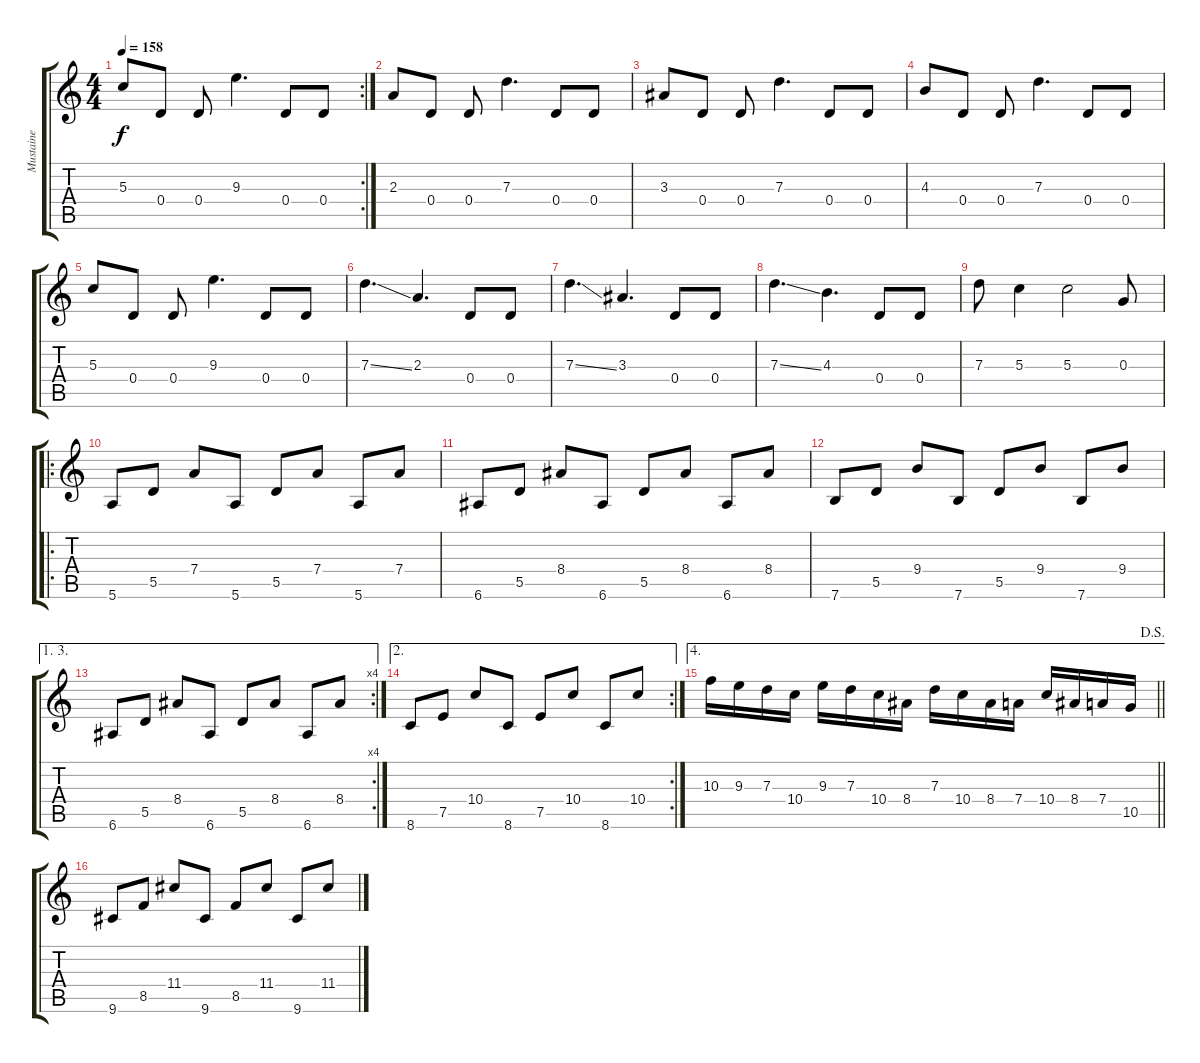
\track ("Mustaine" "Mustaine") {instrument distortionguitar}
\staff {score tabs}
\tuning (E4 B3 G3 D3 A2 E2) {hide}
\rc 2
\ts (4 4)
\tempo 158
\clef g2
\ks c
5.3.8{dy f} 0.4.8 0.4.8 9.3.4{d} 0.4.8 0.4.8 |
2.3.8 0.4.8 0.4.8 7.3.4{d} 0.4.8 0.4.8 |
3.3.8 0.4.8 0.4.8 7.3.4{d} 0.4.8 0.4.8 |
4.3.8 0.4.8 0.4.8 7.3.4{d} 0.4.8 0.4.8 |
5.3.8 0.4.8 0.4.8 9.3.4{d} 0.4.8 0.4.8 |
7.3{ss}.4{d} 2.3.4{d} 0.4.8 0.4.8 |
7.3{ss}.4{d} 3.3.4{d} 0.4.8 0.4.8 |
7.3{ss}.4{d} 4.3.4{d} 0.4.8 0.4.8 |
7.3.8 5.3.4 5.3.2 0.3.8 |
\ro
5.6.8 5.5.8 7.4.8 5.6.8 5.5.8 7.4.8 5.6.8 7.4.8 |
6.6.8 5.5.8 8.4.8 6.6.8 5.5.8 8.4.8 6.6.8 8.4.8 |
7.6.8 5.5.8 9.4.8 7.6.8 5.5.8 9.4.8 7.6.8 9.4.8 |
\ae (1 3)
\rc 4
6.6.8 5.5.8 8.4.8 6.6.8 5.5.8 8.4.8 6.6.8 8.4.8 |
\ae 2
\rc 2
8.6.8 7.5.8 10.4.8 8.6.8 7.5.8 10.4.8 8.6.8 10.4.8 |
\ae 4
\jump dalsegno
\barLineRight lightlight
10.3.16 9.3.16 7.3.16 10.4.16 9.3.16 7.3.16 10.4.16 8.4.16 7.3.16 10.4.16 8.4.16 7.4.16 10.4.16 8.4.16 7.4.16 10.5.16 |
9.6.8 8.5.8 11.4.8 9.6.8 8.5.8 11.4.8 9.6.8 11.4.8
